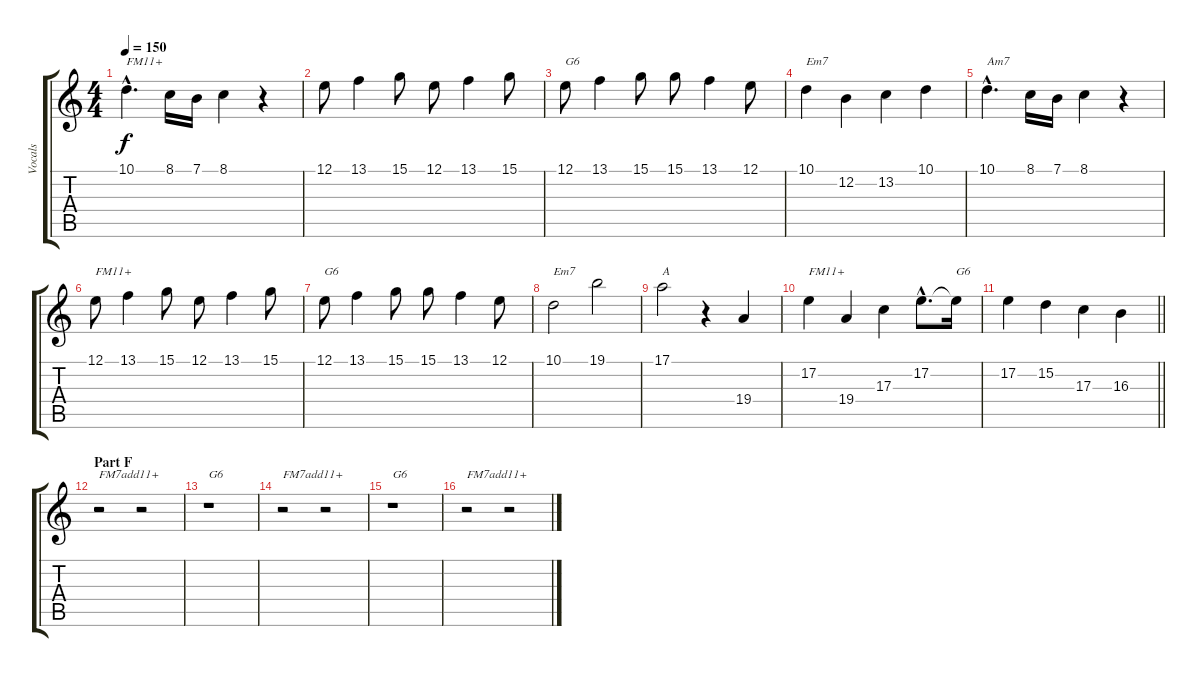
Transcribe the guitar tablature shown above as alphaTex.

\track ("Vocals" "Vocals") {instrument trumpet}
\staff {score tabs}
\tuning (E4 B3 G3 D3 A2 E2) {hide}
\ts (4 4)
\tempo 150
\clef g2
\ks c
10.1{hac}.4{d txt "FM11+" dy f} 8.1.16 7.1.16 8.1.4 r.4 |
12.1.8 13.1.4 15.1.8 12.1.8 13.1.4 15.1.8 |
12.1.8{txt "G6"} 13.1.4 15.1.8 15.1.8 13.1.4 12.1.8 |
10.1.4{txt "Em7"} 12.2.4 13.2.4 10.1.4 |
10.1{hac}.4{d txt "Am7"} 8.1.16 7.1.16 8.1.4 r.4 |
12.1.8{txt "FM11+"} 13.1.4 15.1.8 12.1.8 13.1.4 15.1.8 |
12.1.8{txt "G6"} 13.1.4 15.1.8 15.1.8 13.1.4 12.1.8 |
10.1.2{txt "Em7"} 19.1.2 |
17.1.2{txt "A"} r.4 19.4.4 |
17.2.4{txt "FM11+"} 19.4.4 17.3.4 17.2{hac}.8{d} 17.2{t}.16{txt "G6"} |
\barLineRight lightlight
17.2.4 15.2.4 17.3.4 16.3.4 |
\section ("" "Part F")
r.2{txt "FM7add11+"} r.2 |
r.1{txt "G6"} |
r.2{txt "FM7add11+"} r.2 |
r.1{txt "G6"} |
r.2{txt "FM7add11+"} r.2
